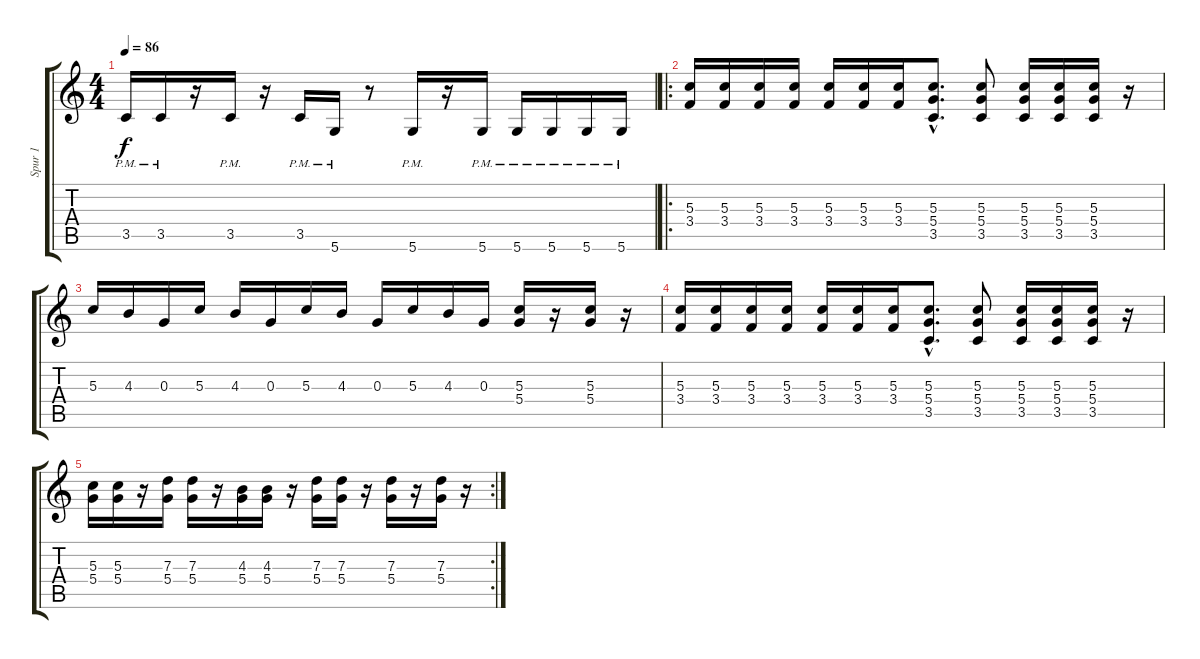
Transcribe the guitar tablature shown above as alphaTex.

\track ("Spur 1" "Spur 1") {instrument overdrivenguitar}
\staff {score tabs}
\tuning (E4 B3 G3 D3 A2 D2) {hide}
\ts (4 4)
\tempo 86
\clef g2
\ks c
3.5{pm}.16{dy f} 3.5{pm}.16 r.16 3.5{pm}.16 r.16 3.5{pm}.16 5.6{pm}.16 r.8 5.6{pm}.16 r.16 5.6{pm}.16 5.6{pm}.16 5.6{pm}.16 5.6{pm}.16 5.6{pm}.16 |
\ro
(5.3 3.4).16 (5.3 3.4).16 (5.3 3.4).16 (5.3 3.4).16 (5.3 3.4).16 (5.3 3.4).16 (5.3 3.4).16 (5.3{hac} 5.4{hac} 3.5{hac}).8{d} (5.3 5.4 3.5).8 (5.3 5.4 3.5).16 (5.3 5.4 3.5).16 (5.3 5.4 3.5).16 r.16 |
5.3.16 4.3.16 0.3.16 5.3.16 4.3.16 0.3.16 5.3.16 4.3.16 0.3.16 5.3.16 4.3.16 0.3.16 (5.3 5.4).16 r.16 (5.3 5.4).16 r.16 |
(5.3 3.4).16 (5.3 3.4).16 (5.3 3.4).16 (5.3 3.4).16 (5.3 3.4).16 (5.3 3.4).16 (5.3 3.4).16 (5.3{hac} 5.4{hac} 3.5{hac}).8{d} (5.3 5.4 3.5).8 (5.3 5.4 3.5).16 (5.3 5.4 3.5).16 (5.3 5.4 3.5).16 r.16 |
\rc 2
(5.3 5.4).16 (5.3 5.4).16 r.16 (7.3 5.4).16 (7.3 5.4).16 r.16 (4.3 5.4).16 (4.3 5.4).16 r.16 (7.3 5.4).16 (7.3 5.4).16 r.16 (7.3 5.4).16 r.16 (7.3 5.4).16 r.16
